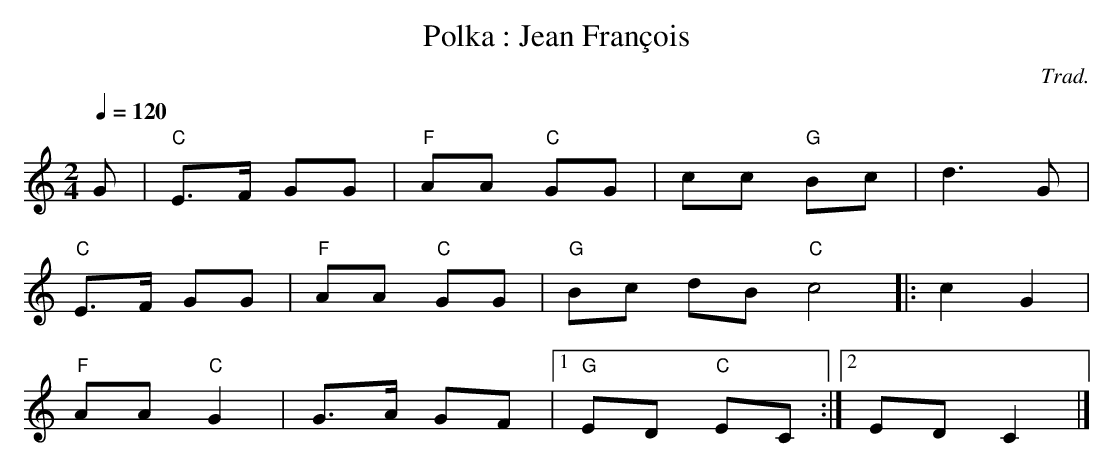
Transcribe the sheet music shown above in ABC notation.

X:1
T:Polka : Jean François
C:Trad.
M:2/4
L:1/16
K:C
Q:1/4=120
G2 | "C"E3F G2G2 | "F"A2A2 "C"G2G2 | c2c2 "G"B2c2 | d6G2 |
"C"E3F G2G2 | "F"A2A2 "C"G2G2 | "G"B2c2 d2B2 "C"c8 |: c4 G4 |
"F"A2A2 "C"G4 | G3A G2F2 |1 "G"E2D2 "C"E2C2 :|2 E2D2 C4 |]
